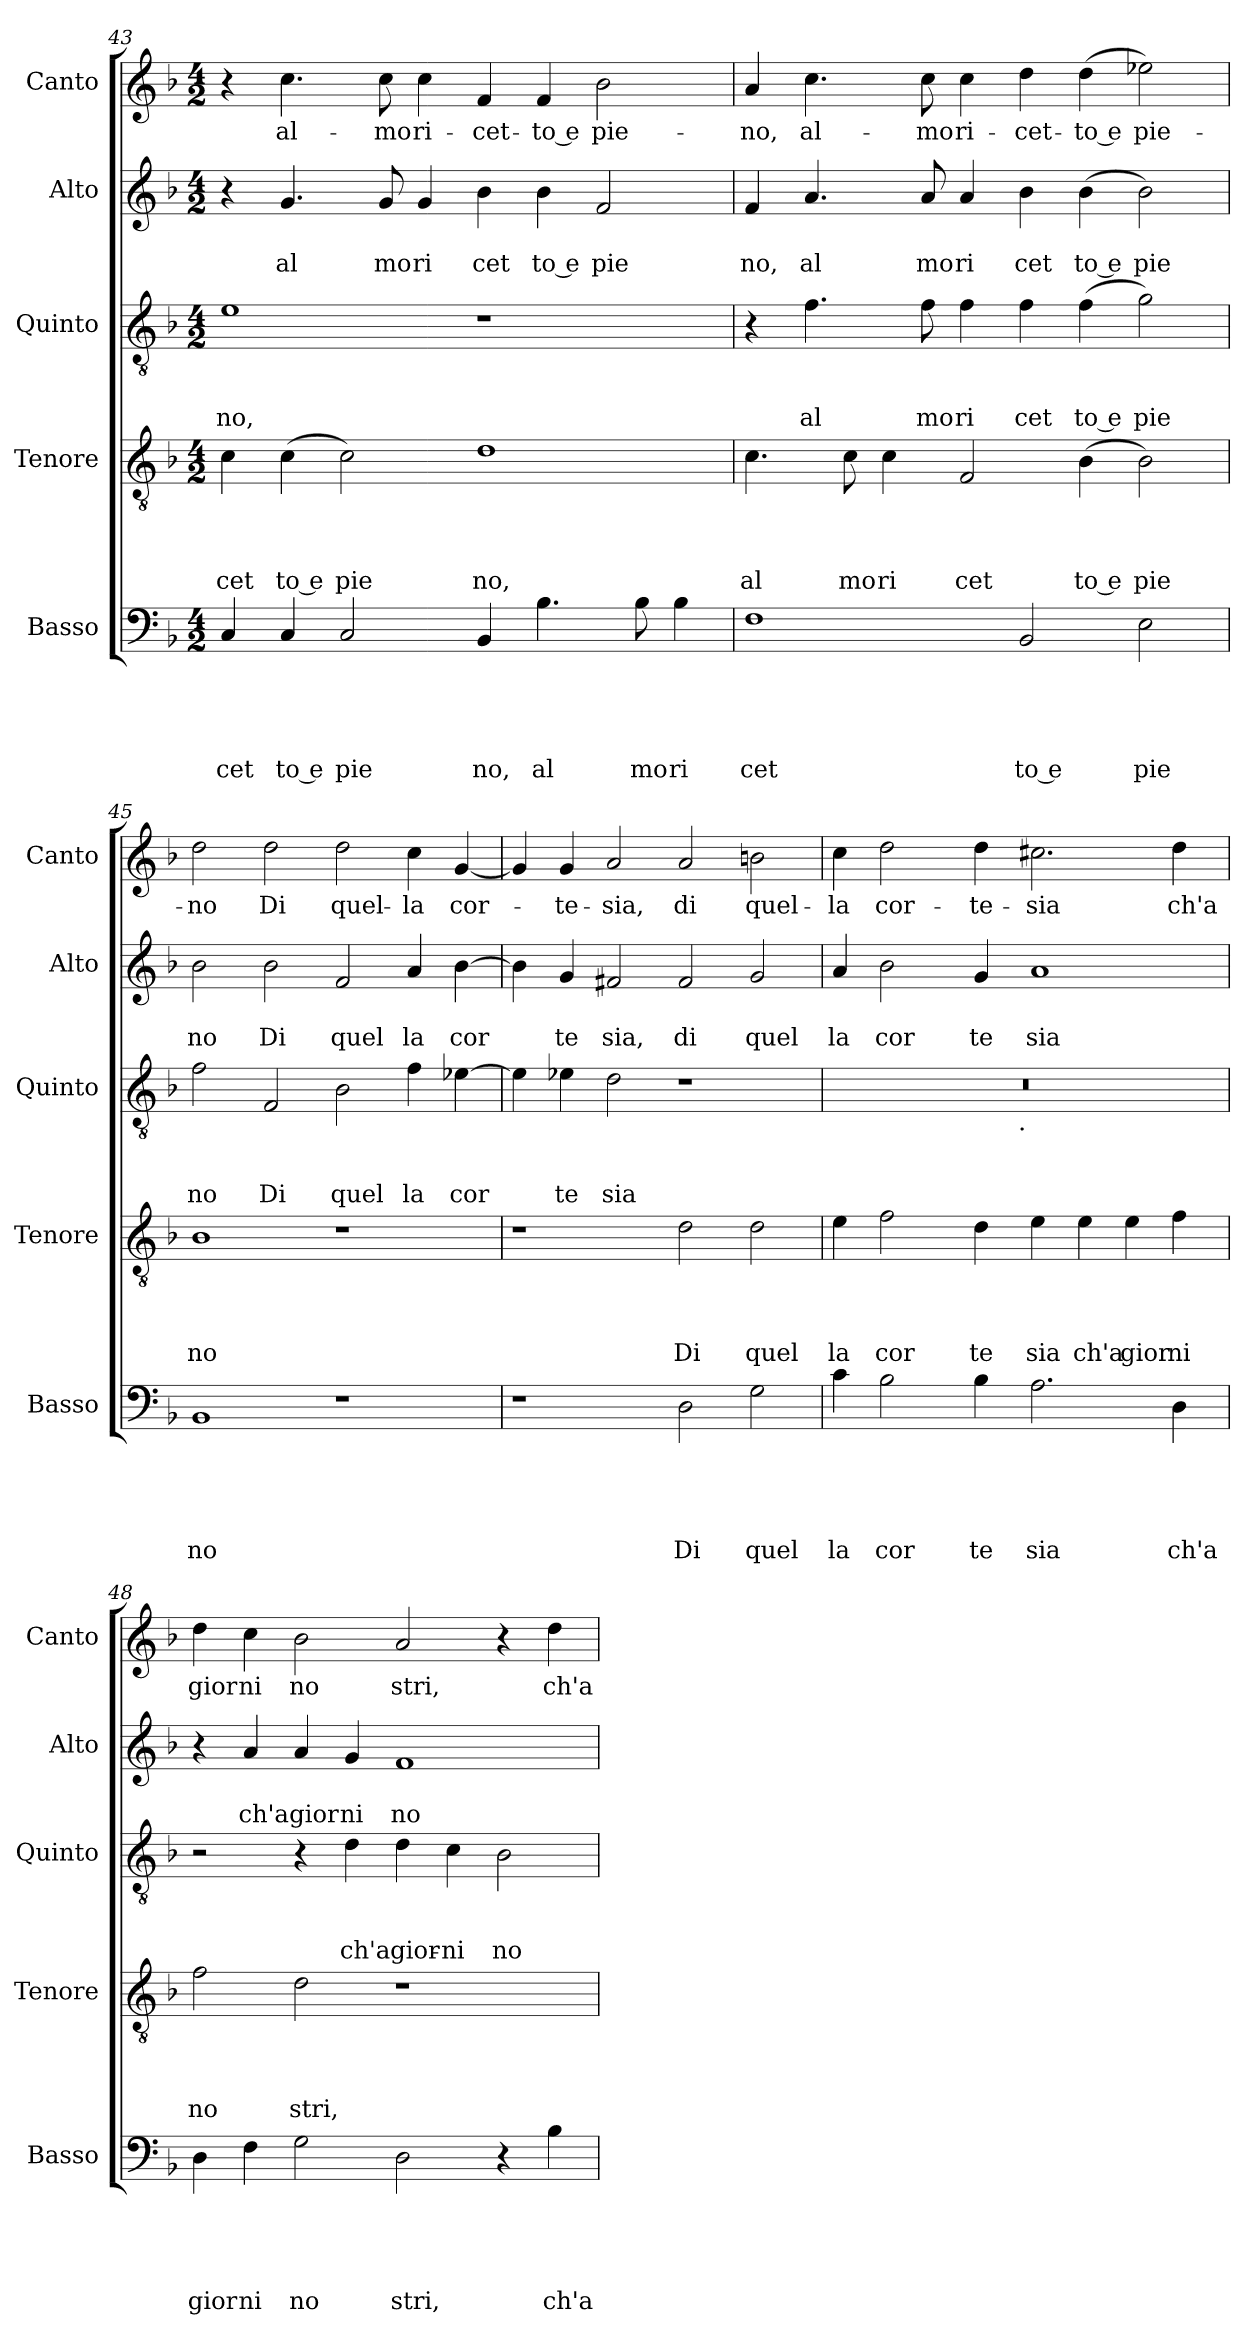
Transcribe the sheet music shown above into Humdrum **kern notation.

**kern	**text	**text	**text	**text	**text	**kern	**text	**text	**text	**text	**kern	**text	**text	**text	**kern	**text	**text	**kern	**text
*part5	*part5	*part5	*part5	*part5	*part5	*part4	*part4	*part4	*part4	*part4	*part3	*part3	*part3	*part3	*part2	*part2	*part2	*part1	*part1
*staff5	*staff5	*staff5	*staff5	*staff5	*staff5	*staff4	*staff4	*staff4	*staff4	*staff4	*staff3	*staff3	*staff3	*staff3	*staff2	*staff2	*staff2	*staff1	*staff1
*I"Basso	*	*	*	*	*	*I"Tenore	*	*	*	*	*I"Quinto	*	*	*	*I"Alto	*	*	*I"Canto	*
*I'Basso	*	*	*	*	*	*I'Tenore	*	*	*	*	*I'Quinto	*	*	*	*I'Alto	*	*	*I'Canto	*
!!LO:PB:g=z
*clefF4	*	*	*	*	*	*clefGv2	*	*	*	*	*clefGv2	*	*	*	*clefG2	*	*	*clefG2	*
*k[b-]	*	*	*	*	*	*k[b-]	*	*	*	*	*k[b-]	*	*	*	*k[b-]	*	*	*k[b-]	*
*F:	*	*	*	*	*	*F:	*	*	*	*	*F:	*	*	*	*F:	*	*	*F:	*
*M4/2	*	*	*	*	*	*M4/2	*	*	*	*	*M4/2	*	*	*	*M4/2	*	*	*M4/2	*
=43	=43	=43	=43	=43	=43	=43	=43	=43	=43	=43	=43	=43	=43	=43	=43	=43	=43	=43	=43
!	!	!	!	!	!LO:LY:b	!	!	!	!	!LO:LY:b	!	!	!	!LO:LY:b	!	!	!	!	!
4C/	.	.	.	.	-cet	4c\	.	.	.	cet	1e	.	.	-no,	4r	.	.	4r	.
!	!	!	!	!	!LO:LY:b:rj	!	!	!	!	!LO:LY:b:rj	!	!	!	!	!	!	!LO:LY:b	!	!LO:LY:b
4C/	.	.	.	.	to e	(<4c\	.	.	.	to e	.	.	.	.	4.g/	.	al	4.cc\	al-
!	!	!	!	!	!LO:LY:b	!	!	!	!	!LO:LY:b	!	!	!	!	!	!	!	!	!
2C/	.	.	.	.	pie	2c\)	.	.	.	pie	.	.	.	.	.	.	.	.	.
!	!	!	!	!	!	!	!	!	!	!	!	!	!	!	!	!	!LO:LY:b	!	!LO:LY:b
.	.	.	.	.	.	.	.	.	.	.	.	.	.	.	8g/	.	mo	8cc\	-mo
!	!	!	!	!	!	!	!	!	!	!	!	!	!	!	!	!	!LO:LY:b	!	!LO:LY:b
.	.	.	.	.	.	.	.	.	.	.	.	.	.	.	4g/	.	ri	4cc\	ri-
!	!	!	!	!	!LO:LY:b	!	!	!	!	!LO:LY:b	!	!	!	!	!	!	!LO:LY:b	!	!LO:LY:b
4BB-/	.	.	.	.	no,	1d	.	.	.	no,	1r	.	.	.	4b-\	.	cet	4f/	-cet-
!	!	!	!	!	!LO:LY:b	!	!	!	!	!	!	!	!	!	!	!	!LO:LY:b:rj	!	!LO:LY:b:rj
4.B-\	.	.	.	.	al	.	.	.	.	.	.	.	.	.	4b-\	.	to e	4f/	-to e
!	!	!	!	!	!	!	!	!	!	!	!	!	!	!	!	!	!LO:LY:b	!	!LO:LY:b
.	.	.	.	.	.	.	.	.	.	.	.	.	.	.	2f/	.	pie	2b-\	pie-
!	!	!	!	!	!LO:LY:b	!	!	!	!	!	!	!	!	!	!	!	!	!	!
8B-\	.	.	.	.	mo	.	.	.	.	.	.	.	.	.	.	.	.	.	.
!	!	!	!	!	!LO:LY:b	!	!	!	!	!	!	!	!	!	!	!	!	!	!
4B-\	.	.	.	.	ri	.	.	.	.	.	.	.	.	.	.	.	.	.	.
=44	=44	=44	=44	=44	=44	=44	=44	=44	=44	=44	=44	=44	=44	=44	=44	=44	=44	=44	=44
!	!	!	!	!	!LO:LY:b	!	!	!	!	!LO:LY:b	!	!	!	!	!	!	!LO:LY:b	!	!LO:LY:b
1F	.	.	.	.	cet	4.c\	.	.	.	al	4r	.	.	.	4f/	.	no,	4a/	-no,
!	!	!	!	!	!	!	!	!	!	!	!	!	!	!LO:LY:b	!	!	!LO:LY:b	!	!LO:LY:b
.	.	.	.	.	.	.	.	.	.	.	4.f\	.	.	al	4.a/	.	al	4.cc\	al-
!	!	!	!	!	!	!	!	!	!	!LO:LY:b	!	!	!	!	!	!	!	!	!
.	.	.	.	.	.	8c\	.	.	.	mo	.	.	.	.	.	.	.	.	.
!	!	!	!	!	!	!	!	!	!	!LO:LY:b	!	!	!	!	!	!	!	!	!
.	.	.	.	.	.	4c\	.	.	.	ri	.	.	.	.	.	.	.	.	.
!	!	!	!	!	!	!	!	!	!	!	!	!	!	!LO:LY:b	!	!	!LO:LY:b	!	!LO:LY:b
.	.	.	.	.	.	.	.	.	.	.	8f\	.	.	mo	8a/	.	mo	8cc\	-mo
!	!	!	!	!	!	!	!	!	!	!LO:LY:b	!	!	!	!LO:LY:b	!	!	!LO:LY:b	!	!LO:LY:b
.	.	.	.	.	.	2F/	.	.	.	cet	4f\	.	.	ri	4a/	.	ri	4cc\	ri-
!	!	!	!	!	!LO:LY:b:rj	!	!	!	!	!	!	!	!	!LO:LY:b	!	!	!LO:LY:b	!	!LO:LY:b
2BB-/	.	.	.	.	to e	.	.	.	.	.	4f\	.	.	cet	4b-\	.	cet	4dd\	-cet-
!	!	!	!	!	!	!	!	!	!	!LO:LY:b:rj	!	!	!	!LO:LY:b:rj	!	!	!LO:LY:b:rj	!	!LO:LY:b:rj
.	.	.	.	.	.	(<4B-\	.	.	.	to e	(<4f\	.	.	to e	(<4b-\	.	to e	(<4dd\	-to e
!	!	!	!	!	!LO:LY:b	!	!	!	!	!LO:LY:b	!	!	!	!LO:LY:b	!	!	!LO:LY:b	!	!LO:LY:b
2E\	.	.	.	.	pie	2B-\)	.	.	.	pie	2g\)	.	.	pie	2b-\)	.	pie	2ee-X\)	pie-
=45	=45	=45	=45	=45	=45	=45	=45	=45	=45	=45	=45	=45	=45	=45	=45	=45	=45	=45	=45
!	!	!	!	!	!LO:LY:b	!	!	!	!	!LO:LY:b	!	!	!	!LO:LY:b	!	!	!LO:LY:b	!	!LO:LY:b
1BB-	.	.	.	.	no	1B-	.	.	.	no	2f\	.	.	no	2b-\	.	no	2dd\	-no
!	!	!	!	!	!	!	!	!	!	!	!	!	!	!LO:LY:b	!	!	!LO:LY:b	!	!LO:LY:b
.	.	.	.	.	.	.	.	.	.	.	2F/	.	.	Di	2b-\	.	Di	2dd\	Di
!	!	!	!	!	!	!	!	!	!	!	!	!	!	!LO:LY:b	!	!	!LO:LY:b	!	!LO:LY:b
1r	.	.	.	.	.	1r	.	.	.	.	2B-\	.	.	quel	2f/	.	quel	2dd\	quel-
!	!	!	!	!	!	!	!	!	!	!	!	!	!	!LO:LY:b	!	!	!LO:LY:b	!	!LO:LY:b
.	.	.	.	.	.	.	.	.	.	.	4f\	.	.	la	4a/	.	la	4cc\	-la
!	!	!	!	!	!	!	!	!	!	!	!	!	!	!LO:LY:b	!	!	!LO:LY:b	!	!LO:LY:b
.	.	.	.	.	.	.	.	.	.	.	[>4e-X\	.	.	cor	[>4b-\	.	cor	[<4g/	cor-
=46	=46	=46	=46	=46	=46	=46	=46	=46	=46	=46	=46	=46	=46	=46	=46	=46	=46	=46	=46
1r	.	.	.	.	.	1r	.	.	.	.	4e-\]	.	.	.	4b-\]	.	.	4g/]	.
!	!	!	!	!	!	!	!	!	!	!	!	!	!	!LO:LY:b	!	!	!LO:LY:b	!	!LO:LY:b
.	.	.	.	.	.	.	.	.	.	.	4e-X\	.	.	te	4g/	.	te	4g/	-te-
!	!	!	!	!	!	!	!	!	!	!	!	!	!	!LO:LY:b	!	!	!LO:LY:b	!	!LO:LY:b
.	.	.	.	.	.	.	.	.	.	.	2d\	.	.	sia	2f#X/	.	sia,	2a/	-sia,
!	!	!	!	!	!LO:LY:b	!	!	!	!	!LO:LY:b	!	!	!	!	!	!	!LO:LY:b	!	!LO:LY:b
2D\	.	.	.	.	Di	2d\	.	.	.	Di	1r	.	.	.	2f#/	.	di	2a/	di
!	!	!	!	!	!LO:LY:b	!	!	!	!	!LO:LY:b	!	!	!	!	!	!	!LO:LY:b	!	!LO:LY:b
2G\	.	.	.	.	quel	2d\	.	.	.	quel	.	.	.	.	2g/	.	quel	2bn\	quel-
=47	=47	=47	=47	=47	=47	=47	=47	=47	=47	=47	=47	=47	=47	=47	=47	=47	=47	=47	=47
!	!	!	!	!	!LO:LY:b	!	!	!	!	!LO:LY:b	!	!	!	!	!	!	!LO:LY:b	!	!LO:LY:b
*	*	*	*	*	*	*	*	*	*	*	*^	*	*	*	*	*	*	*	*
4c\	.	.	.	.	la	4e\	.	.	.	la	0r	2ryy	.	.	.	4a/	.	la	4cc\	-la
!	!	!	!	!	!LO:LY:b	!	!	!	!	!LO:LY:b	!	!	!	!	!	!	!	!LO:LY:b	!	!LO:LY:b
2B-\	.	.	.	.	cor	2f\	.	.	.	cor	.	.	.	.	.	2b-\	.	cor	2dd\	cor-
.	.	.	.	.	.	.	.	.	.	.	.	4...ryy	.	.	.	.	.	.	.	.
!	!	!	!	!	!LO:LY:b	!	!	!	!	!LO:LY:b	!	!	!	!	!	!	!	!LO:LY:b	!	!LO:LY:b
4B-\	.	.	.	.	te	4d\	.	.	.	te	.	.	.	.	.	4g/	.	te	4dd\	-te-
!	!	!	!	!	!	!	!	!	!	!	!	!LO:TX:b:t=.	!	!	!	!	!	!	!	!
.	.	.	.	.	.	.	.	.	.	.	.	1ryy	.	.	.	.	.	.	.	.
!	!	!	!	!	!LO:LY:b	!	!	!	!	!LO:LY:b	!	!	!	!	!	!	!	!LO:LY:b	!	!LO:LY:b
2.A\	.	.	.	.	sia	4e\	.	.	.	sia	.	.	.	.	.	1a	.	sia	2.cc#X\	-sia
!	!	!	!	!	!	!	!	!	!	!LO:LY:b	!	!	!	!	!	!	!	!	!	!
.	.	.	.	.	.	4e\	.	.	.	ch'a	.	.	.	.	.	.	.	.	.	.
!	!	!	!	!	!	!	!	!	!	!LO:LY:b	!	!	!	!	!	!	!	!	!	!
.	.	.	.	.	.	4e\	.	.	.	gior	.	.	.	.	.	.	.	.	.	.
!	!	!	!	!	!LO:LY:b	!	!	!	!	!LO:LY:b	!	!	!	!	!	!	!	!	!	!LO:LY:b
4D\	.	.	.	.	ch'a	4f\	.	.	.	ni	.	.	.	.	.	.	.	.	4dd\	ch'a
.	.	.	.	.	.	.	.	.	.	.	.	32ryy	.	.	.	.	.	.	.	.
!!LO:LB:g=z
=48	=48	=48	=48	=48	=48	=48	=48	=48	=48	=48	=48	=48	=48	=48	=48	=48	=48	=48	=48	=48
!	!	!	!	!	!LO:LY:b	!	!	!	!	!LO:LY:b	!	!	!	!	!	!	!	!	!	!LO:LY:b
*	*	*	*	*	*	*	*	*	*	*	*v	*v	*	*	*	*	*	*	*	*
4D\	.	.	.	.	gior	2f\	.	.	.	no	2r	.	.	.	4r	.	.	4dd\	gior
!	!	!	!	!	!LO:LY:b	!	!	!	!	!	!	!	!	!	!	!	!LO:LY:b	!	!LO:LY:b
4F\	.	.	.	.	ni	.	.	.	.	.	.	.	.	.	4a/	.	ch'a	4cc\	ni
!	!	!	!	!	!LO:LY:b	!	!	!	!	!LO:LY:b	!	!	!	!	!	!	!LO:LY:b	!	!LO:LY:b
2G\	.	.	.	.	no	2d\	.	.	.	stri,	4r	.	.	.	4a/	.	gior	2b-\	no
!	!	!	!	!	!	!	!	!	!	!	!	!	!	!LO:LY:b	!	!	!LO:LY:b	!	!
.	.	.	.	.	.	.	.	.	.	.	4d\	.	.	ch'a	4g/	.	ni	.	.
!	!	!	!	!	!LO:LY:b	!	!	!	!	!	!	!	!	!LO:LY:b	!	!	!LO:LY:b	!	!LO:LY:b
2D\	.	.	.	.	stri,	1r	.	.	.	.	4d\	.	.	gior-	1f	.	no	2a/	stri,
!	!	!	!	!	!	!	!	!	!	!	!	!	!	!LO:LY:b	!	!	!	!	!
.	.	.	.	.	.	.	.	.	.	.	4c\	.	.	-ni	.	.	.	.	.
!	!	!	!	!	!	!	!	!	!	!	!	!	!	!LO:LY:b	!	!	!	!	!
4r	.	.	.	.	.	.	.	.	.	.	2B-\	.	.	no-	.	.	.	4r	.
!	!	!	!	!	!LO:LY:b	!	!	!	!	!	!	!	!	!	!	!	!	!	!LO:LY:b
4B-\	.	.	.	.	ch'a	.	.	.	.	.	.	.	.	.	.	.	.	4dd\	ch'a
=	=	=	=	=	=	=	=	=	=	=	=	=	=	=	=	=	=	=	=
*-	*-	*-	*-	*-	*-	*-	*-	*-	*-	*-	*-	*-	*-	*-	*-	*-	*-	*-	*-
